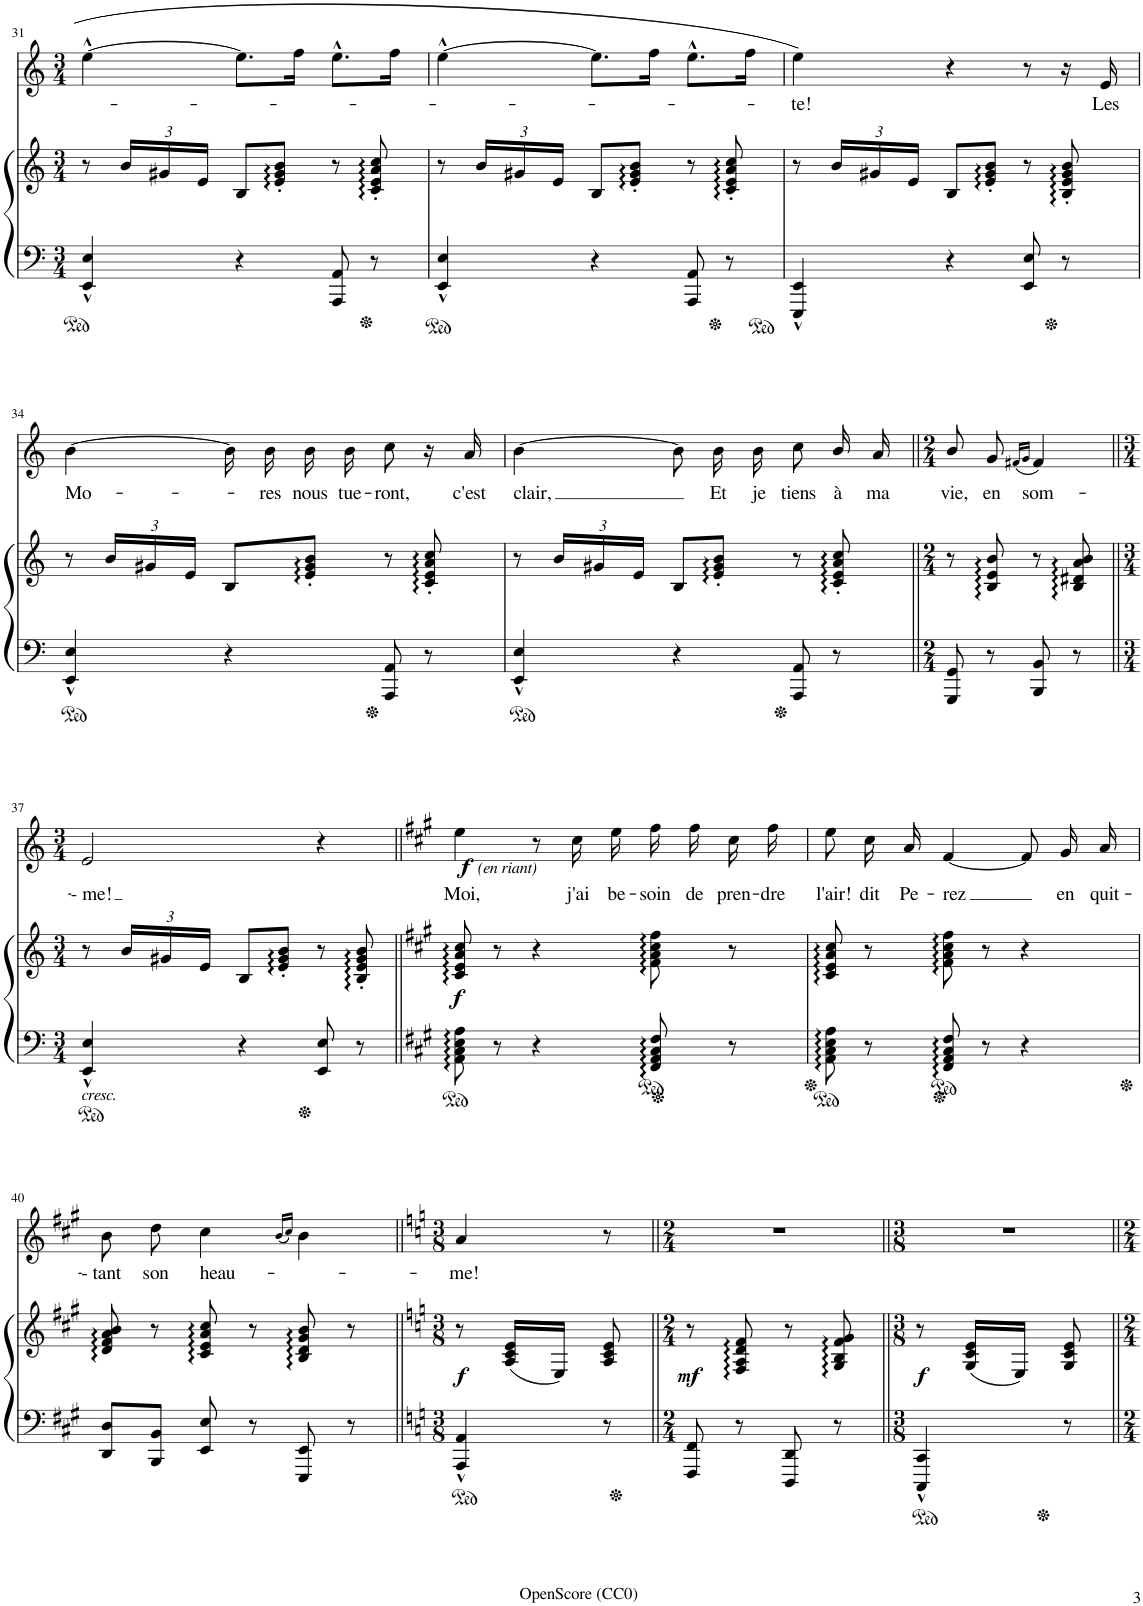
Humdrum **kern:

**kern	**kern	**dynam	**kern	**text	**dynam
*part2	*part2	*part2	*part1	*part1	*part1
*staff3	*staff2	*staff2/3	*staff1	*staff1	*staff1
*I"Piano	*	*	*I"Chant Voice	*	*
*I'Pno	*	*	*	*	*
!!LO:PB:g=z
*clefF4	*clefG2	*	*clefG2	*	*
*k[]	*k[]	*	*k[]	*	*
*M3/4	*M3/4	*	*M3/4	*	*
=31	=31	=31	=31	=31	=31
4EE/^^ 4E/^^	8r	.	[4ee^^\	.	.
*	*Xbrackettup	*	*	*	*
.	24b/LL	.	.	.	.
.	24g#X/	.	.	.	.
.	24e/JJ	.	.	.	.
4r	8B/L	.	8.ee\L]	.	.
.	8e/' 8g#/' 8b/'J	.	.	.	.
.	.	.	16ff\Jk	.	.
8AAA/ 8AA/	8r	.	8.ee^^\L	.	.
8r	8c/' 8e/' 8a/' 8cc/'	.	.	.	.
.	.	.	16ff\Jk	.	.
=32	=32	=32	=32	=32	=32
4EE/^^ 4E/^^	8r	.	[4ee^^\	.	.
.	24b/LL	.	.	.	.
.	24g#X/	.	.	.	.
.	24e/JJ	.	.	.	.
4r	8B/L	.	8.ee\L]	.	.
.	8e/' 8g#/' 8b/'J	.	.	.	.
.	.	.	16ff\Jk	.	.
8AAA/ 8AA/	8r	.	8.ee^^\L	.	.
8r	8c/' 8e/' 8a/' 8cc/'	.	.	.	.
.	.	.	16ff\Jk	.	.
=33	=33	=33	=33	=33	=33
!	!	!	!	!LO:LY:b	!
4EEE/^^ 4EE/^^	8r	.	4ee\	-te!	.
.	24b/LL	.	.	.	.
.	24g#X/	.	.	.	.
.	24e/JJ	.	.	.	.
4r	8B/L	.	4r	.	.
.	8e/' 8g#/' 8b/'J	.	.	.	.
8EE/ 8E/	8r	.	8r	.	.
8r	8B/' 8e/' 8g#/' 8b/'	.	16r	.	.
!	!	!	!	!LO:LY:b	!
.	.	.	16e/	Les	.
!!LO:LB:g=z
=34	=34	=34	=34	=34	=34
!	!	!	!	!LO:LY:b	!
4EE/^^ 4E/^^	8r	.	[4b\	Mo-	.
.	24b/LL	.	.	.	.
.	24g#X/	.	.	.	.
.	24e/JJ	.	.	.	.
4r	8B/L	.	16b\]	.	.
!	!	!	!	!LO:LY:b	!
.	.	.	16b\	-res	.
!	!	!	!	!LO:LY:b	!
.	8e/' 8g#/' 8b/'J	.	16b\	nous	.
!	!	!	!	!LO:LY:b	!
.	.	.	16b\	tue-	.
!	!	!	!	!LO:LY:b	!
8AAA/ 8AA/	8r	.	8cc\	-ront,	.
8r	8c/' 8e/' 8a/' 8cc/'	.	16r	.	.
!	!	!	!	!LO:LY:b	!
.	.	.	16a/	c'est	.
=35	=35	=35	=35	=35	=35
!	!	!	!	!LO:LY:b	!
4EE/^^ 4E/^^	8r	.	[4b\	clair,	.
.	24b/LL	.	.	.	.
.	24g#X/	.	.	.	.
.	24e/JJ	.	.	.	.
4r	8B/L	.	8b\]	.	.
!	!	!	!	!LO:LY:b	!
.	8e/' 8g#/' 8b/'J	.	16b\	Et	.
!	!	!	!	!LO:LY:b	!
.	.	.	16b\	je	.
!	!	!	!	!LO:LY:b	!
8AAA/ 8AA/	8r	.	8cc\	tiens	.
!	!	!	!	!LO:LY:b	!
8r	8c/' 8e/' 8a/' 8cc/'	.	16b/	à	.
!	!	!	!	!LO:LY:b	!
.	.	.	16a/	ma	.
=36||	=36||	=36||	=36||	=36||	=36||
*M2/4	*M2/4	*	*M2/4	*	*
!	!	!	!	!LO:LY:b	!
8GGG/ 8GG/	8r	.	8b/	vie,	.
!	!	!	!	!LO:LY:b	!
8r	8B/ 8e/ 8b/	.	8g/	en	.
.	.	.	(16qf#X/LL	.	.
.	.	.	16qg/JJ	.	.
!	!	!	!	!LO:LY:b	!
8BBB/ 8BB/	8r	.	4f#/)	som-	.
8r	8B/ 8d#X/ 8a/ 8b/	.	.	.	.
!!LO:LB:g=z
=37||	=37||	=37||	=37||	=37||	=37||
*M3/4	*M3/4	*	*M3/4	*	*
!LO:TX:b:i:t=cresc.	!	!	!	!	!
!	!	!	!	!LO:LY:b	!
4EE/^^ 4E/^^	8r	.	2e/	-- me!	.
.	24b/LL	.	.	.	.
.	24g#X/	.	.	.	.
.	24e/JJ	.	.	.	.
4r	8B/L	.	.	.	.
.	8e/' 8g#/' 8b/'J	.	.	.	.
8EE/ 8E/	8r	.	4r	.	.
8r	8B/' 8e/' 8g#/' 8b/'	.	.	.	.
=38||	=38||	=38||	=38||	=38||	=38||
*k[f#c#g#]	*k[f#c#g#]	*	*k[f#c#g#]	*	*
!	!	!LO:DY:b	!	!LO:LY:b	!LO:DY:b
!	!	!	!	!	!LO:DY:n=1:b
8AA\ 8C#\ 8E\ 8A\	8c#/ 8e/ 8a/ 8cc#/	f	4ee\	Moi,	f other-dynamics
8r	8r	.	.	.	.
4r	4r	.	8r	.	.
!	!	!	!	!LO:LY:b	!
.	.	.	16cc#\	j'ai	.
!	!	!	!	!LO:LY:b	!
.	.	.	16ee\	be-	.
!	!	!	!	!LO:LY:b	!
8FF#/ 8AA/ 8C#/ 8F#/	8f#\ 8a\ 8cc#\ 8ff#\	.	16ff#\	-soin	.
!	!	!	!	!LO:LY:b	!
.	.	.	16ff#\	de	.
!	!	!	!	!LO:LY:b	!
8r	8r	.	16cc#\	pren-	.
!	!	!	!	!LO:LY:b	!
.	.	.	16ff#\	-dre	.
=39	=39	=39	=39	=39	=39
!	!	!	!	!LO:LY:b	!
8AA\ 8C#\ 8E\ 8A\	8c#/ 8e/ 8a/ 8cc#/	.	8ee\	l'air!	.
!	!	!	!	!LO:LY:b	!
8r	8r	.	16cc#\	dit	.
!	!	!	!	!LO:LY:b	!
.	.	.	16a/	Pe-	.
!	!	!	!	!LO:LY:b	!
8FF#/ 8AA/ 8C#/ 8F#/	8f#\ 8a\ 8cc#\ 8ff#\	.	[4f#/	-rez	.
8r	8r	.	.	.	.
4r	4r	.	8f#/]	.	.
!	!	!	!	!LO:LY:b	!
.	.	.	16g#/	en	.
!	!	!	!	!LO:LY:b	!
.	.	.	16a/	quit-	.
!!LO:LB:g=z
=40	=40	=40	=40	=40	=40
!	!	!	!	!LO:LY:b	!
8DD/ 8D/L	8d/ 8f#/ 8a/ 8b/	.	8b\	-- tant	.
!	!	!	!	!LO:LY:b	!
8BBB/ 8BB/J	8r	.	8dd\	son	.
!	!	!	!	!LO:LY:b	!
8EE/ 8E/	8c#/ 8e/ 8a/ 8cc#/	.	4cc#\	heau-	.
8r	8r	.	.	.	.
.	.	.	(16qb/LL	.	.
.	.	.	16qcc#/JJ)	.	.
8EEE/ 8EE/	8B/ 8d/ 8g#/ 8b/	.	4b\	.	.
8r	8r	.	.	.	.
=41||	=41||	=41||	=41||	=41||	=41||
*k[]	*k[]	*	*k[]	*	*
*M3/8	*M3/8	*	*M3/8	*	*
!	!	!LO:DY:b	!	!LO:LY:b	!
4AAA/^^ 4AA/^^	8r	f	4a/	-me!	.
.	(16A/ 16c/ 16e/LL	.	.	.	.
.	16E/JJ)	.	.	.	.
8r	8A/ 8c/ 8e/	.	8r	.	.
=42||	=42||	=42||	=42||	=42||	=42||
*M2/4	*M2/4	*	*M2/4	*	*
!	!	!LO:DY:b	!	!	!
8FFF/ 8FF/	8r	mf	2r	.	.
8r	8F/ 8A/ 8d/ 8f/	.	.	.	.
8DDD/ 8DD/	8r	.	.	.	.
8r	8G/ 8B/ 8f/ 8g/	.	.	.	.
=43||	=43||	=43||	=43||	=43||	=43||
*M3/8	*M3/8	*	*M3/8	*	*
!	!	!LO:DY:b	!	!	!
4CCC/^^ 4CC/^^	8r	f	4.r	.	.
.	(16G/ 16c/ 16e/LL	.	.	.	.
.	16E/JJ)	.	.	.	.
8r	8G/ 8c/ 8e/	.	.	.	.
=||	=||	=||	=||	=||	=||
*-	*-	*-	*-	*-	*-
